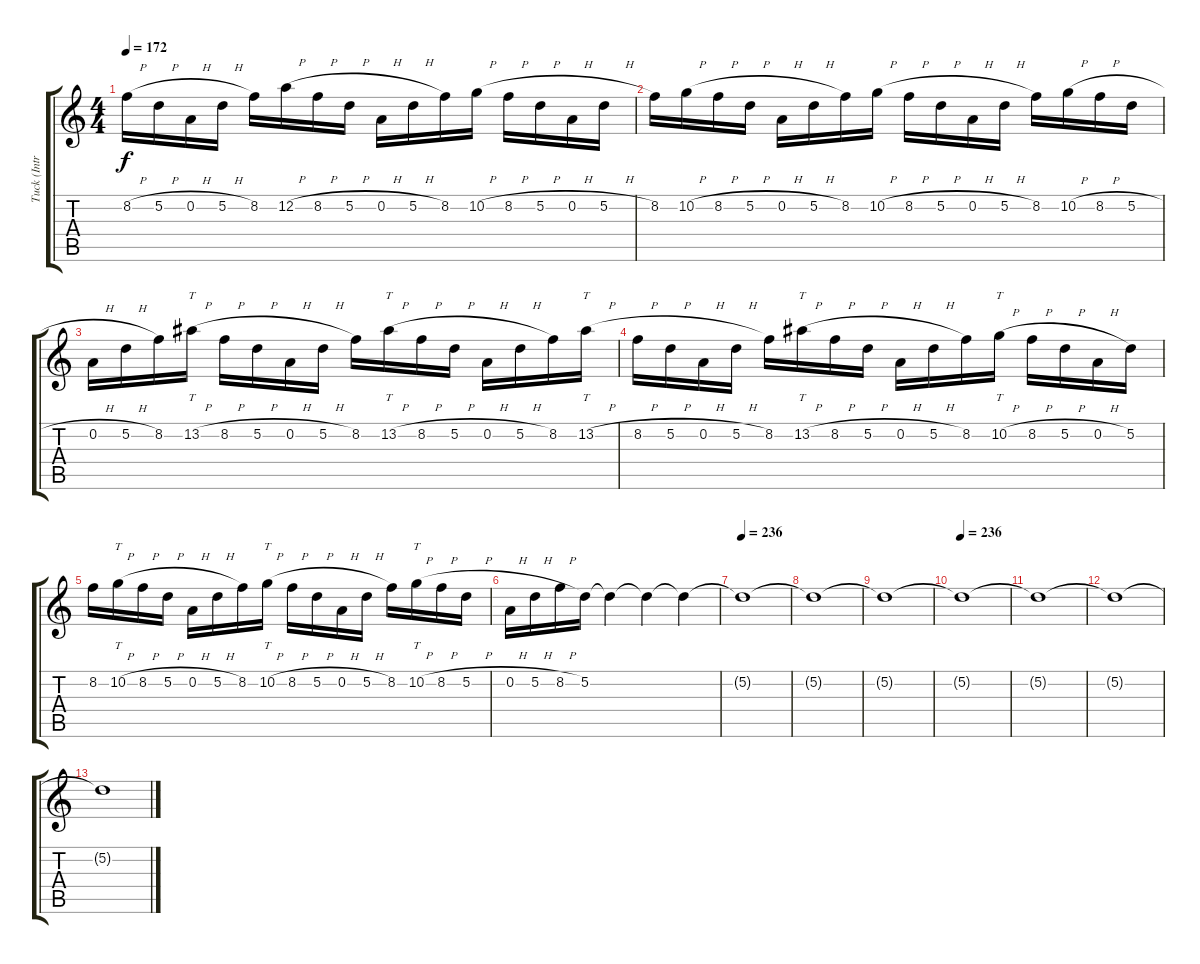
\track ("Tuck (Intro)" "Tuck (Intr") {instrument distortionguitar}
\staff {score tabs}
\tuning (D4 A3 F3 C3 G2 C2) {hide}
\ts (4 4)
\tempo 172
\clef g2
\ks c
8.2{h}.16{dy f} 5.2{h}.16 0.2{h}.16 5.2{h}.16 8.2.16 12.2{h}.16 8.2{h}.16 5.2{h}.16 0.2{h}.16 5.2{h}.16 8.2.16 10.2{h}.16 8.2{h}.16 5.2{h}.16 0.2{h}.16 5.2{h}.16 |
8.2.16 10.2{h}.16 8.2{h}.16 5.2{h}.16 0.2{h}.16 5.2{h}.16 8.2.16 10.2{h}.16 8.2{h}.16 5.2{h}.16 0.2{h}.16 5.2{h}.16 8.2.16 10.2{h}.16 8.2{h}.16 5.2{h}.16 |
0.2{h}.16 5.2{h}.16 8.2.16 13.2{h}.16{tt} 8.2{h}.16 5.2{h}.16 0.2{h}.16 5.2{h}.16 8.2.16 13.2{h}.16{tt} 8.2{h}.16 5.2{h}.16 0.2{h}.16 5.2{h}.16 8.2.16 13.2{h}.16{tt} |
8.2{h}.16 5.2{h}.16 0.2{h}.16 5.2{h}.16 8.2.16 13.2{h}.16{tt} 8.2{h}.16 5.2{h}.16 0.2{h}.16 5.2{h}.16 8.2.16 10.2{h}.16{tt} 8.2{h}.16 5.2{h}.16 0.2{h}.16 5.2.16 |
8.2.16 10.2{h}.16{tt} 8.2{h}.16 5.2{h}.16 0.2{h}.16 5.2{h}.16 8.2.16 10.2{h}.16{tt} 8.2{h}.16 5.2{h}.16 0.2{h}.16 5.2{h}.16 8.2.16 10.2{h}.16{tt} 8.2{h}.16 5.2{h}.16 |
0.2{h}.16 5.2{h}.16 8.2{h}.16 5.2.16 5.2{t}.4 5.2{t}.4 5.2{t}.4 |
\tempo 236
5.2{t}.1 |
5.2{t}.1 |
5.2{t}.1 |
\tempo 236
5.2{t}.1 |
5.2{t}.1 |
5.2{t}.1 |
5.2{t}.1
